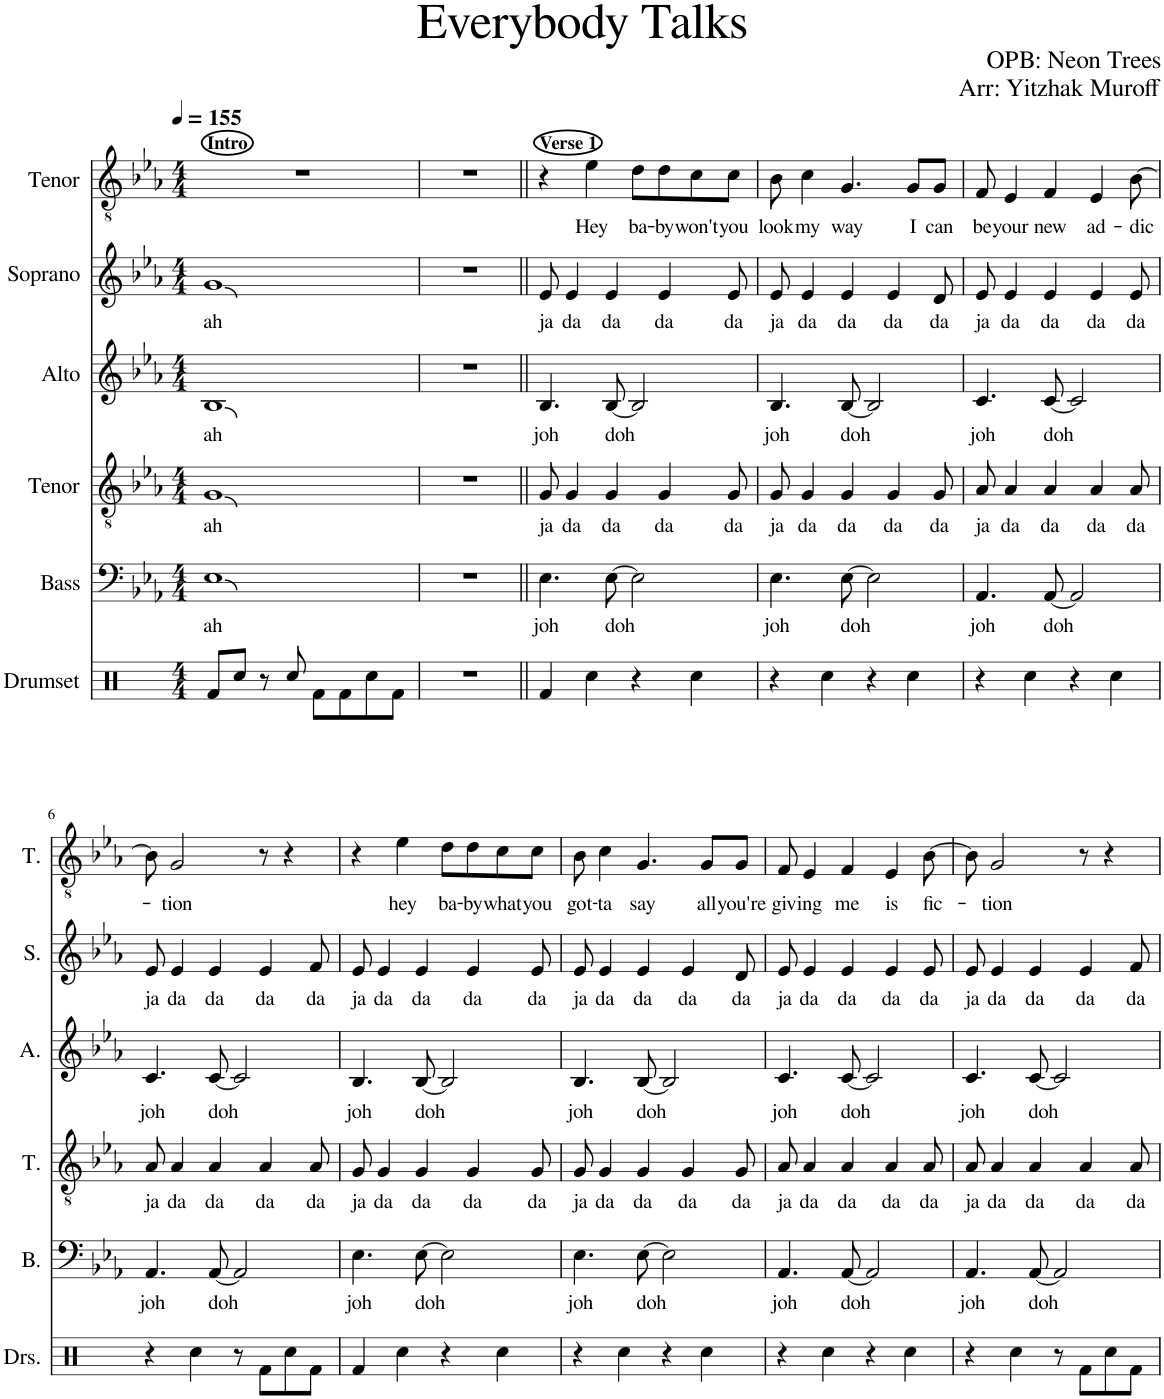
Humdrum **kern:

**kern	**kern	**text	**kern	**text	**kern	**text	**kern	**text	**kern	**text
*part6	*part5	*part5	*part4	*part4	*part3	*part3	*part2	*part2	*part1	*part1
*staff6	*staff5	*staff5	*staff4	*staff4	*staff3	*staff3	*staff2	*staff2	*staff1	*staff1
*I"Drumset	*I"Bass	*	*I"Tenor	*	*I"Alto	*	*I"Soprano	*	*I"Tenor	*
*I'Drs.	*I'B.	*	*I'T.	*	*I'A.	*	*I'S.	*	*I'T.	*
*clefX	*clefF4	*	*clefGv2	*	*clefG2	*	*clefG2	*	*clefGv2	*
*k[]	*k[b-e-a-]	*	*k[b-e-a-]	*	*k[b-e-a-]	*	*k[b-e-a-]	*	*k[b-e-a-]	*
*M4/4	*M4/4	*	*M4/4	*	*M4/4	*	*M4/4	*	*M4/4	*
*MM155	*MM155	*	*MM155	*	*MM155	*	*MM155	*	*MM155	*
=1	=1	=1	=1	=1	=1	=1	=1	=1	=1	=1
!	!	!	!	!	!	!	!	!	!LO:TX:a:B:t=Intro	!
!	!	!LO:LY:b	!	!LO:LY:b	!	!LO:LY:b	!	!LO:LY:b	!	!
8Rf/L	1E-	ah	1G	ah	1B-	ah	1g	ah	1r	.
8Rcc/J	.	.	.	.	.	.	.	.	.	.
8r	.	.	.	.	.	.	.	.	.	.
8Rcc/	.	.	.	.	.	.	.	.	.	.
8Rf\L	.	.	.	.	.	.	.	.	.	.
8Rf\	.	.	.	.	.	.	.	.	.	.
8Rcc\	.	.	.	.	.	.	.	.	.	.
8Rf\J	.	.	.	.	.	.	.	.	.	.
=2	=2	=2	=2	=2	=2	=2	=2	=2	=2	=2
1r	1r	.	1r	.	1r	.	1r	.	1r	.
=3||	=3||	=3||	=3||	=3||	=3||	=3||	=3||	=3||	=3||	=3||
!	!	!	!	!	!	!	!	!	!LO:TX:a:B:t=Verse 1	!
!	!	!LO:LY:b	!	!LO:LY:b	!	!LO:LY:b	!	!LO:LY:b	!	!
4Rf/	4.E-\	joh	8G/	ja	4.B-/	joh	8e-/	ja	4r	.
!	!	!	!	!LO:LY:b	!	!	!	!LO:LY:b	!	!
.	.	.	4G/	da	.	.	4e-/	da	.	.
!	!	!	!	!	!	!	!	!	!	!LO:LY:b
4Rcc\	.	.	.	.	.	.	.	.	4e-\	Hey
!	!	!LO:LY:b	!	!LO:LY:b	!	!LO:LY:b	!	!LO:LY:b	!	!
.	[8E-\	doh	4G/	da	[8B-/	doh	4e-/	da	.	.
!	!	!	!	!	!	!	!	!	!	!LO:LY:b
4r	2E-\]	.	.	.	2B-/]	.	.	.	8d\L	ba-
!	!	!	!	!LO:LY:b	!	!	!	!LO:LY:b	!	!LO:LY:b
.	.	.	4G/	da	.	.	4e-/	da	8d\	-by
!	!	!	!	!	!	!	!	!	!	!LO:LY:b
4Rcc\	.	.	.	.	.	.	.	.	8c\	won't
!	!	!	!	!LO:LY:b	!	!	!	!LO:LY:b	!	!LO:LY:b
.	.	.	8G/	da	.	.	8e-/	da	8c\J	you
=4	=4	=4	=4	=4	=4	=4	=4	=4	=4	=4
!	!	!LO:LY:b	!	!LO:LY:b	!	!LO:LY:b	!	!LO:LY:b	!	!LO:LY:b
4r	4.E-\	joh	8G/	ja	4.B-/	joh	8e-/	ja	8B-\	look
!	!	!	!	!LO:LY:b	!	!	!	!LO:LY:b	!	!LO:LY:b
.	.	.	4G/	da	.	.	4e-/	da	4c\	my
4Rcc\	.	.	.	.	.	.	.	.	.	.
!	!	!LO:LY:b	!	!LO:LY:b	!	!LO:LY:b	!	!LO:LY:b	!	!LO:LY:b
.	[8E-\	doh	4G/	da	[8B-/	doh	4e-/	da	4.G/	way
4r	2E-\]	.	.	.	2B-/]	.	.	.	.	.
!	!	!	!	!LO:LY:b	!	!	!	!LO:LY:b	!	!
.	.	.	4G/	da	.	.	4e-/	da	.	.
!	!	!	!	!	!	!	!	!	!	!LO:LY:b
4Rcc\	.	.	.	.	.	.	.	.	8G/L	I
!	!	!	!	!LO:LY:b	!	!	!	!LO:LY:b	!	!LO:LY:b
.	.	.	8G/	da	.	.	8d/	da	8G/J	can
=5	=5	=5	=5	=5	=5	=5	=5	=5	=5	=5
!	!	!LO:LY:b	!	!LO:LY:b	!	!LO:LY:b	!	!LO:LY:b	!	!LO:LY:b
4r	4.AA-/	joh	8A-/	ja	4.c/	joh	8e-/	ja	8F/	be
!	!	!	!	!LO:LY:b	!	!	!	!LO:LY:b	!	!LO:LY:b
.	.	.	4A-/	da	.	.	4e-/	da	4E-/	your
4Rcc\	.	.	.	.	.	.	.	.	.	.
!	!	!LO:LY:b	!	!LO:LY:b	!	!LO:LY:b	!	!LO:LY:b	!	!LO:LY:b
.	[8AA-/	doh	4A-/	da	[8c/	doh	4e-/	da	4F/	new
4r	2AA-/]	.	.	.	2c/]	.	.	.	.	.
!	!	!	!	!LO:LY:b	!	!	!	!LO:LY:b	!	!LO:LY:b
.	.	.	4A-/	da	.	.	4e-/	da	4E-/	ad-
4Rcc\	.	.	.	.	.	.	.	.	.	.
!	!	!	!	!LO:LY:b	!	!	!	!LO:LY:b	!	!LO:LY:b
.	.	.	8A-/	da	.	.	8e-/	da	[8B-\	-dic-
!!LO:LB:g=z
=6	=6	=6	=6	=6	=6	=6	=6	=6	=6	=6
!	!	!LO:LY:b	!	!LO:LY:b	!	!LO:LY:b	!	!LO:LY:b	!	!
4r	4.AA-/	joh	8A-/	ja	4.c/	joh	8e-/	ja	8B-\]	.
!	!	!	!	!LO:LY:b	!	!	!	!LO:LY:b	!	!LO:LY:b
.	.	.	4A-/	da	.	.	4e-/	da	2G/	-tion
4Rcc\	.	.	.	.	.	.	.	.	.	.
!	!	!LO:LY:b	!	!LO:LY:b	!	!LO:LY:b	!	!LO:LY:b	!	!
.	[8AA-/	doh	4A-/	da	[8c/	doh	4e-/	da	.	.
8r	2AA-/]	.	.	.	2c/]	.	.	.	.	.
!	!	!	!	!LO:LY:b	!	!	!	!LO:LY:b	!	!
8Rf\L	.	.	4A-/	da	.	.	4e-/	da	8r	.
8Rcc\	.	.	.	.	.	.	.	.	4r	.
!	!	!	!	!LO:LY:b	!	!	!	!LO:LY:b	!	!
8Rf\J	.	.	8A-/	da	.	.	8f/	da	.	.
=7	=7	=7	=7	=7	=7	=7	=7	=7	=7	=7
!	!	!LO:LY:b	!	!LO:LY:b	!	!LO:LY:b	!	!LO:LY:b	!	!
4Rf/	4.E-\	joh	8G/	ja	4.B-/	joh	8e-/	ja	4r	.
!	!	!	!	!LO:LY:b	!	!	!	!LO:LY:b	!	!
.	.	.	4G/	da	.	.	4e-/	da	.	.
!	!	!	!	!	!	!	!	!	!	!LO:LY:b
4Rcc\	.	.	.	.	.	.	.	.	4e-\	hey
!	!	!LO:LY:b	!	!LO:LY:b	!	!LO:LY:b	!	!LO:LY:b	!	!
.	[8E-\	doh	4G/	da	[8B-/	doh	4e-/	da	.	.
!	!	!	!	!	!	!	!	!	!	!LO:LY:b
4r	2E-\]	.	.	.	2B-/]	.	.	.	8d\L	ba-
!	!	!	!	!LO:LY:b	!	!	!	!LO:LY:b	!	!LO:LY:b
.	.	.	4G/	da	.	.	4e-/	da	8d\	-by
!	!	!	!	!	!	!	!	!	!	!LO:LY:b
4Rcc\	.	.	.	.	.	.	.	.	8c\	what
!	!	!	!	!LO:LY:b	!	!	!	!LO:LY:b	!	!LO:LY:b
.	.	.	8G/	da	.	.	8e-/	da	8c\J	you
=8	=8	=8	=8	=8	=8	=8	=8	=8	=8	=8
!	!	!LO:LY:b	!	!LO:LY:b	!	!LO:LY:b	!	!LO:LY:b	!	!LO:LY:b
4r	4.E-\	joh	8G/	ja	4.B-/	joh	8e-/	ja	8B-\	got-
!	!	!	!	!LO:LY:b	!	!	!	!LO:LY:b	!	!LO:LY:b
.	.	.	4G/	da	.	.	4e-/	da	4c\	-ta
4Rcc\	.	.	.	.	.	.	.	.	.	.
!	!	!LO:LY:b	!	!LO:LY:b	!	!LO:LY:b	!	!LO:LY:b	!	!LO:LY:b
.	[8E-\	doh	4G/	da	[8B-/	doh	4e-/	da	4.G/	say
4r	2E-\]	.	.	.	2B-/]	.	.	.	.	.
!	!	!	!	!LO:LY:b	!	!	!	!LO:LY:b	!	!
.	.	.	4G/	da	.	.	4e-/	da	.	.
!	!	!	!	!	!	!	!	!	!	!LO:LY:b
4Rcc\	.	.	.	.	.	.	.	.	8G/L	all
!	!	!	!	!LO:LY:b	!	!	!	!LO:LY:b	!	!LO:LY:b
.	.	.	8G/	da	.	.	8d/	da	8G/J	you're
=9	=9	=9	=9	=9	=9	=9	=9	=9	=9	=9
!	!	!LO:LY:b	!	!LO:LY:b	!	!LO:LY:b	!	!LO:LY:b	!	!LO:LY:b
4r	4.AA-/	joh	8A-/	ja	4.c/	joh	8e-/	ja	8F/	giv-
!	!	!	!	!LO:LY:b	!	!	!	!LO:LY:b	!	!LO:LY:b
.	.	.	4A-/	da	.	.	4e-/	da	4E-/	-ing
4Rcc\	.	.	.	.	.	.	.	.	.	.
!	!	!LO:LY:b	!	!LO:LY:b	!	!LO:LY:b	!	!LO:LY:b	!	!LO:LY:b
.	[8AA-/	doh	4A-/	da	[8c/	doh	4e-/	da	4F/	me
4r	2AA-/]	.	.	.	2c/]	.	.	.	.	.
!	!	!	!	!LO:LY:b	!	!	!	!LO:LY:b	!	!LO:LY:b
.	.	.	4A-/	da	.	.	4e-/	da	4E-/	is
4Rcc\	.	.	.	.	.	.	.	.	.	.
!	!	!	!	!LO:LY:b	!	!	!	!LO:LY:b	!	!LO:LY:b
.	.	.	8A-/	da	.	.	8e-/	da	[8B-\	fic-
=10	=10	=10	=10	=10	=10	=10	=10	=10	=10	=10
!	!	!LO:LY:b	!	!LO:LY:b	!	!LO:LY:b	!	!LO:LY:b	!	!
4r	4.AA-/	joh	8A-/	ja	4.c/	joh	8e-/	ja	8B-\]	.
!	!	!	!	!LO:LY:b	!	!	!	!LO:LY:b	!	!LO:LY:b
.	.	.	4A-/	da	.	.	4e-/	da	2G/	-tion
4Rcc\	.	.	.	.	.	.	.	.	.	.
!	!	!LO:LY:b	!	!LO:LY:b	!	!LO:LY:b	!	!LO:LY:b	!	!
.	[8AA-/	doh	4A-/	da	[8c/	doh	4e-/	da	.	.
8r	2AA-/]	.	.	.	2c/]	.	.	.	.	.
!	!	!	!	!LO:LY:b	!	!	!	!LO:LY:b	!	!
8Rf\L	.	.	4A-/	da	.	.	4e-/	da	8r	.
8Rcc\	.	.	.	.	.	.	.	.	4r	.
!	!	!	!	!LO:LY:b	!	!	!	!LO:LY:b	!	!
8Rf\J	.	.	8A-/	da	.	.	8f/	da	.	.
=	=	=	=	=	=	=	=	=	=	=
*-	*-	*-	*-	*-	*-	*-	*-	*-	*-	*-
